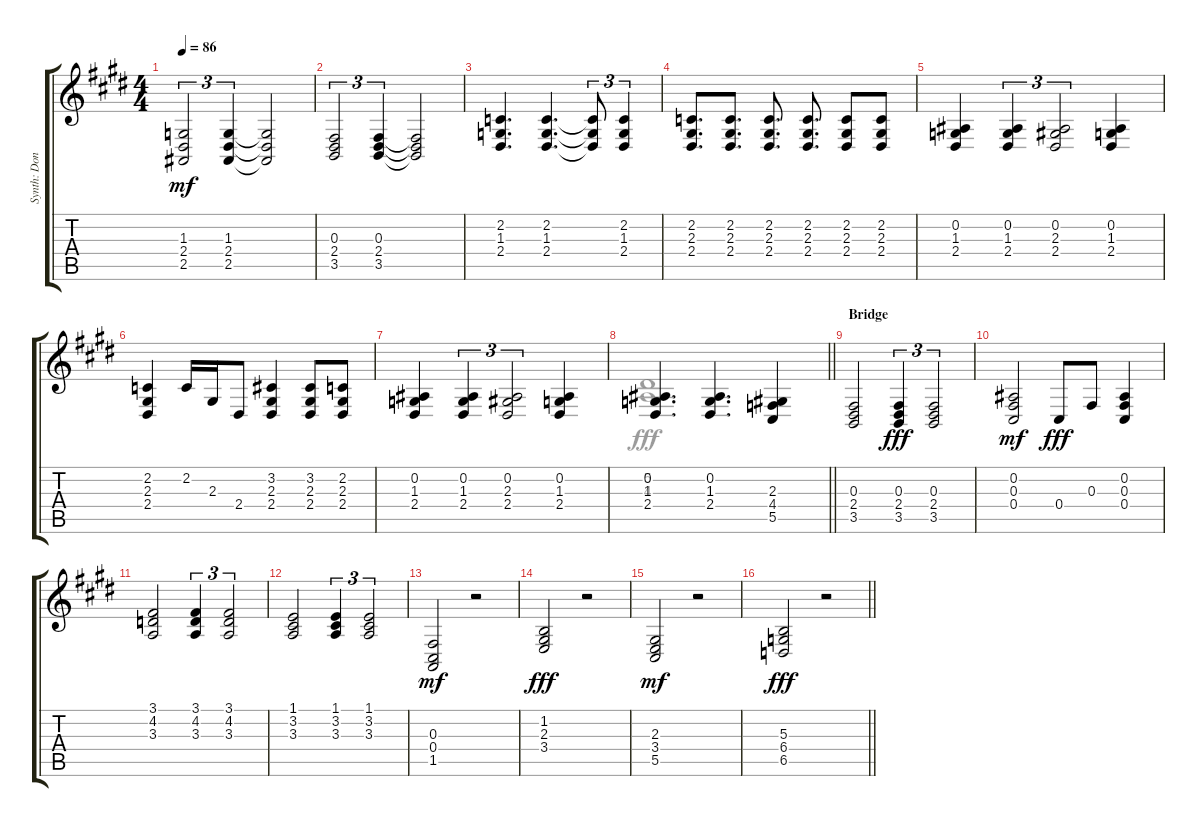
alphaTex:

\track ("Synth: Don" "Synth: Don") {instrument synthstrings1}
\staff {score tabs}
\tuning (Eb4 Bb3 Gb3 Db3 Ab2 Eb2) {hide}
\voice
\ts (4 4)
\tempo 86
\clef g2
\ks c#minor
(1.3 2.4 2.5).2{tu (3 2) dy mf} (1.3 2.4 2.5).4{tu (3 2)} (1.3{t} 2.4{t} 2.5{t}).2 |
(0.3 2.4 3.5).2{tu (3 2)} (0.3 2.4 3.5).4{tu (3 2)} (0.3{t} 2.4{t} 3.5{t}).2 |
(2.2 1.3 2.4).4{d} (2.2 1.3 2.4).4{d} (2.2{t} 1.3{t} 2.4{t}).8{tu (3 2)} (2.2 1.3 2.4).4{tu (3 2)} |
(2.2 2.3 2.4).8{d} (2.2 2.3 2.4).8{d} (2.2 2.3 2.4).8{d} (2.2 2.3 2.4).8{d} (2.2 2.3 2.4).8 (2.2 2.3 2.4).8 |
\ks e
(0.2 1.3 2.4).4 (0.2 1.3 2.4).4{tu (3 2)} (0.2 2.3 2.4).2{tu (3 2)} (0.2 1.3 2.4).4 |
\ks c#minor
(2.2 2.3 2.4).4 2.2.16 2.3.16 2.4.8 (3.2 2.3 2.4).4 (3.2 2.3 2.4).8 (2.2 2.3 2.4).8 |
\ks e
(0.2 1.3 2.4).4 (0.2 1.3 2.4).4{tu (3 2)} (0.2 2.3 2.4).2{tu (3 2)} (0.2 1.3 2.4).4 |
\barLineRight lightlight
\ks c#minor
(0.2 1.3 2.4).4{d} (0.2 1.3 2.4).4{d} (2.3 4.4 5.5).4 |
\section ("" "Bridge")
(0.3 2.4 3.5).2 (0.3 2.4 3.5).4{tu (3 2) dy fff} (0.3 2.4 3.5).2{tu (3 2)} |
(0.2 0.3 0.4).2{dy mf} 0.4.8{dy fff} 0.3.8 (0.2 0.3 0.4).4 |
(3.1 4.2 3.3).2 (3.1 4.2 3.3).4{tu (3 2)} (3.1 4.2 3.3).2{tu (3 2)} |
(1.1 3.2 3.3).2 (1.1 3.2 3.3).4{tu (3 2)} (1.1 3.2 3.3).2{tu (3 2)} |
(0.3 0.4 1.5).2{dy mf} r.2 |
(1.2 2.3 3.4).2{dy fff} r.2 |
(2.3 3.4 5.5).2{dy mf} r.2 |
\barLineRight lightlight
(5.3 6.4 6.5).2{dy fff} r.2
\voice
\clef g2
\ottava regular
\simile none
\ks c#minor
|
|
|
|
\ks e
|
\ks c#minor
|
\ks e
|
\barLineRight lightlight
\ks c#minor
(5.2 4.3).1 |
|
|
|
|
|
|
|
\barLineRight lightlight
